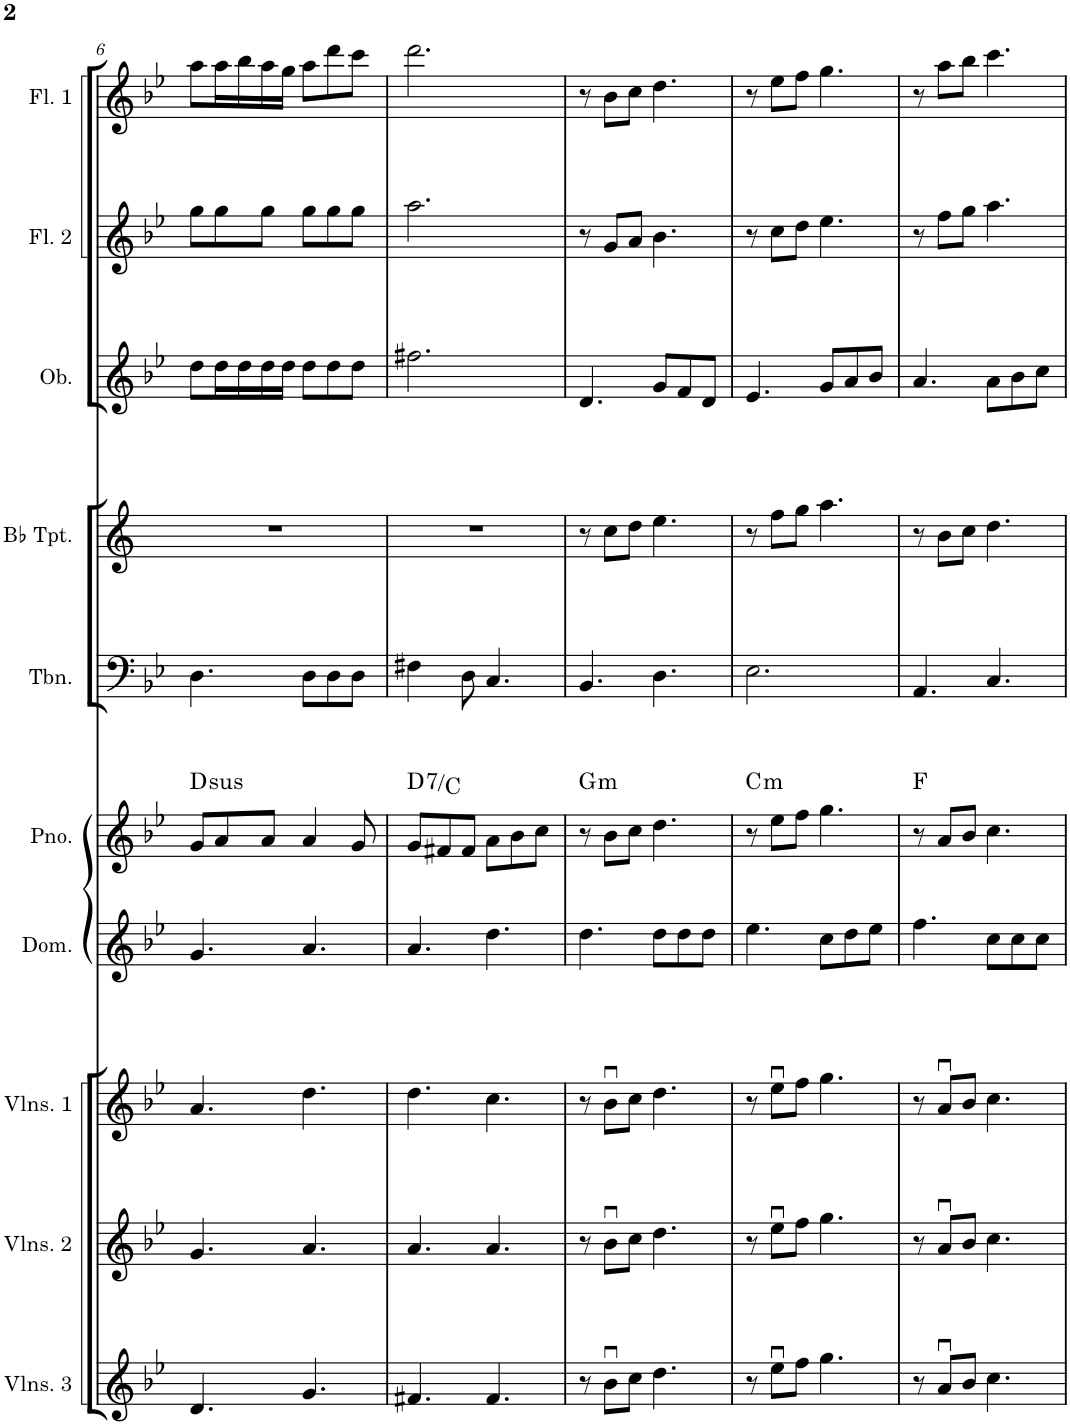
**kern	**kern	**kern	**kern	**kern	**harte	**kern	**kern	**kern	**kern	**kern
*part10	*part9	*part8	*part7	*part6	*part6	*part5	*part4	*part3	*part2	*part1
*staff10	*staff9	*staff8	*staff7	*staff6	*	*staff5	*staff4	*staff3	*staff2	*staff1
*I"Violins 3	*I"Violins 2	*I"Violins 1	*I"Domra	*I"Piano	*	*I"Trombone	*I"Bb Trumpet	*I"Oboe	*I"Flute 2	*I"Flute 1
*I'Vlns. 3	*I'Vlns. 2	*I'Vlns. 1	*I'Dom.	*I'Pno.	*	*I'Tbn.	*I'Bb Tpt.	*I'Ob.	*I'Fl. 2	*I'Fl. 1
!!LO:PB:g=z
*clefG2	*clefG2	*clefG2	*clefG2	*clefG2	*	*clefF4	*clefG2	*clefG2	*clefG2	*clefG2
*	*	*	*	*	*	*	*Trd1c2	*	*	*
*k[b-e-]	*k[b-e-]	*k[b-e-]	*k[b-e-]	*k[b-e-]	*	*k[b-e-]	*k[]	*k[b-e-]	*k[b-e-]	*k[b-e-]
*M6/8	*M6/8	*M6/8	*M6/8	*M6/8	*	*M6/8	*M6/8	*M6/8	*M6/8	*M6/8
=6	=6	=6	=6	=6	=6	=6	=6	=6	=6	=6
!	!	!	!	!	!LO:H:kt=sus	!	!	!	!	!
4.d/	4.g/	4.a/	4.g/	8g/L	D:sus4	4.D\	2.r	8dd\L	8gg\L	8aa\L
.	.	.	.	8a/	.	.	.	16dd\L	8gg\	16aa\L
.	.	.	.	.	.	.	.	16dd\	.	16bb-\
.	.	.	.	8a/J	.	.	.	16dd\	8gg\J	16aa\
.	.	.	.	.	.	.	.	16dd\JJ	.	16gg\JJ
4.g/	4.a/	4.dd\	4.a/	4a/	.	8D\L	.	8dd\L	8gg\L	8aa\L
.	.	.	.	.	.	8D\	.	8dd\	8gg\	8ddd\
.	.	.	.	8g/	.	8D\J	.	8dd\J	8gg\J	8ccc\J
=7	=7	=7	=7	=7	=7	=7	=7	=7	=7	=7
!	!	!	!	!	!LO:H:kt=7	!	!	!	!	!
4.f#X/	4.a/	4.dd\	4.a/	8g/L	D:7/b7	4F#X\	2.r	2.ff#X\	2.aa\	2.ddd\
.	.	.	.	8f#X/	.	.	.	.	.	.
.	.	.	.	8f#/J	.	8D\	.	.	.	.
4.f#/	4.a/	4.cc\	4.dd\	8a\L	.	4.C/	.	.	.	.
.	.	.	.	8b-\	.	.	.	.	.	.
.	.	.	.	8cc\J	.	.	.	.	.	.
=8	=8	=8	=8	=8	=8	=8	=8	=8	=8	=8
!	!	!	!	!	!LO:H:kt=m	!	!	!	!	!
8r	8r	8r	4.dd\	8r	G:min	4.BB-/	8r	4.d/	8r	8r
8b-u\L	8b-u\L	8b-u\L	.	8b-\L	.	.	8cc\L	.	8g/L	8b-\L
8cc\J	8cc\J	8cc\J	.	8cc\J	.	.	8dd\J	.	8a/J	8cc\J
4.dd\	4.dd\	4.dd\	8dd\L	4.dd\	.	4.D\	4.ee\	8g/L	4.b-\	4.dd\
.	.	.	8dd\	.	.	.	.	8f/	.	.
.	.	.	8dd\J	.	.	.	.	8d/J	.	.
=9	=9	=9	=9	=9	=9	=9	=9	=9	=9	=9
!	!	!	!	!	!LO:H:kt=m	!	!	!	!	!
8r	8r	8r	4.ee-\	8r	C:min	2.E-\	8r	4.e-/	8r	8r
8ee-u\L	8ee-u\L	8ee-u\L	.	8ee-\L	.	.	8ff\L	.	8cc\L	8ee-\L
8ff\J	8ff\J	8ff\J	.	8ff\J	.	.	8gg\J	.	8dd\J	8ff\J
4.gg\	4.gg\	4.gg\	8cc\L	4.gg\	.	.	4.aa\	8g/L	4.ee-\	4.gg\
.	.	.	8dd\	.	.	.	.	8a/	.	.
.	.	.	8ee-\J	.	.	.	.	8b-/J	.	.
=10	=10	=10	=10	=10	=10	=10	=10	=10	=10	=10
8r	8r	8r	4.ff\	8r	F:maj	4.AA/	8r	4.a/	8r	8r
8au/L	8au/L	8au/L	.	8a/L	.	.	8b\L	.	8ff\L	8aa\L
8b-/J	8b-/J	8b-/J	.	8b-/J	.	.	8cc\J	.	8gg\J	8bb-\J
4.cc\	4.cc\	4.cc\	8cc\L	4.cc\	.	4.C/	4.dd\	8a\L	4.aa\	4.ccc\
.	.	.	8cc\	.	.	.	.	8b-\	.	.
.	.	.	8cc\J	.	.	.	.	8cc\J	.	.
=	=	=	=	=	=	=	=	=	=	=
*-	*-	*-	*-	*-	*-	*-	*-	*-	*-	*-
